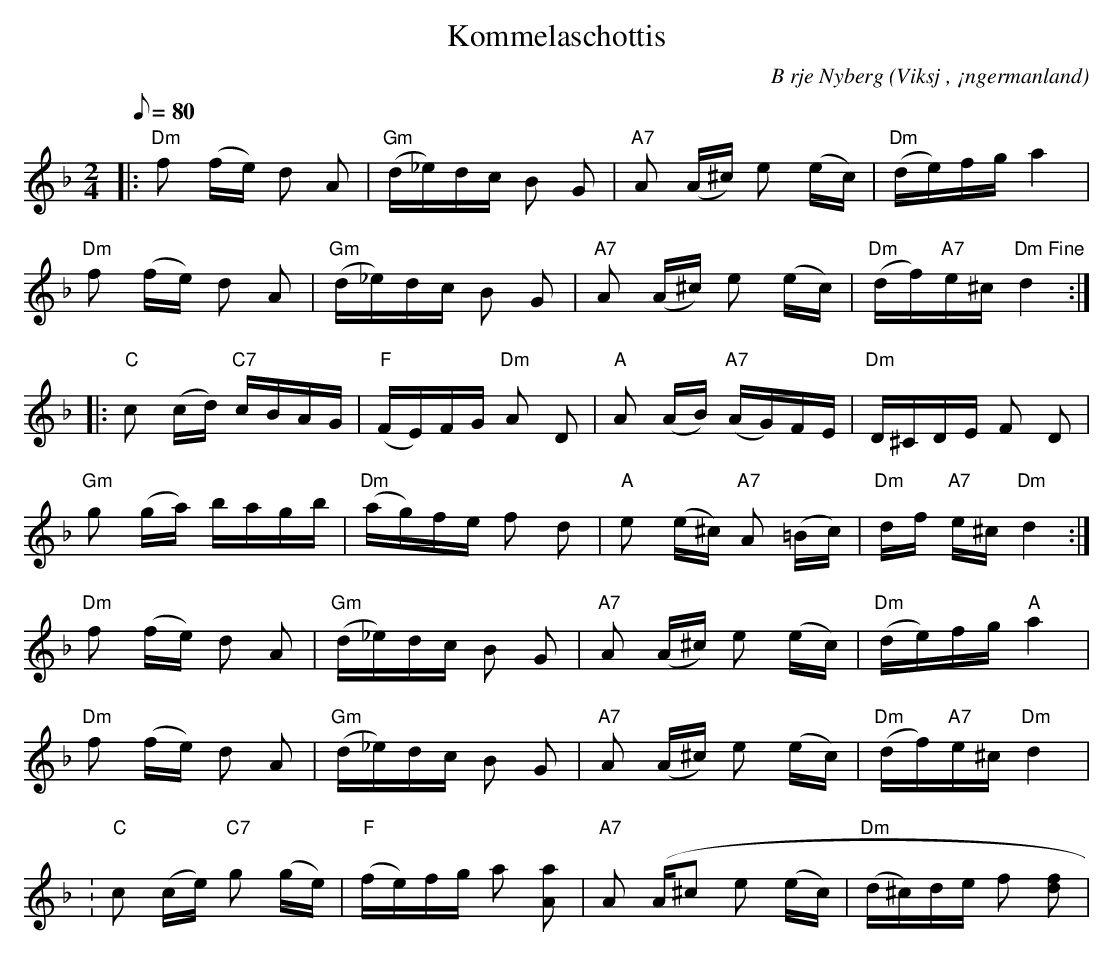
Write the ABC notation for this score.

X:1
T:Kommelaschottis
C:B rje Nyberg
O:Viksj , ¡ngermanland
M:2/4
L:1/8
Q:80
K:Dm
|: "Dm"f (f/2e/2) d A | "Gm"(d/2_e/2)d/2c/2 B G | "A7"A (A/2^c/2) e (e/2c/2) |"Dm"(d/2e/2)f/2g/2 a2 |
"Dm"f (f/2e/2) d A | "Gm" (d/2_e/2)d/2c/2 B G | "A7"A (A/2^c/2) e (e/2c/2) | "Dm"(d/2f/2)"A7"e/2^c/2 "Dm Fine"d2::
"C"c (c/2d/2) "C7"c/2B/2A/2G/2 | "F"(F/2E/2)F/2G/2 "Dm"A D | "A"A (A/2B/2) "A7"(A/2G/2)F/2E/2 | "Dm"D/2^C/2D/2E/2 F D |
"Gm"g (g/2a/2) b/2a/2g/2b/2 | "Dm"(a/2g/2)f/2e/2 f d | "A"e (e/2^c/2) "A7"A (=B/2c/2) | "Dm"d/2f/2 "A7"e/2^c/2 "Dm"d2:|
"Dm"f (f/2e/2) d A | "Gm"(d/2_e/2)d/2c/2 B G | "A7"A (A/2^c/2) e (e/2c/2) | "Dm"(d/2e/2)f/2g/2 "A"a2 |
"Dm"f (f/2e/2) d A | "Gm"(d/2_e/2)d/2c/2 B G | "A7"A (A/2^c/2) e (e/2c/2) | "Dm"(d/2f/2)"A7"e/2^c/2 "Dm"d2 |
: "C"c (c/2e/2) "C7"g (g/2e/2) |"F"(f/2e/2)f/2g/2 a [aA] | "A7"A (A/2^c e (e/2c/2) |"Dm"(d/2^c/2)d/2e/2 f [fd] |
